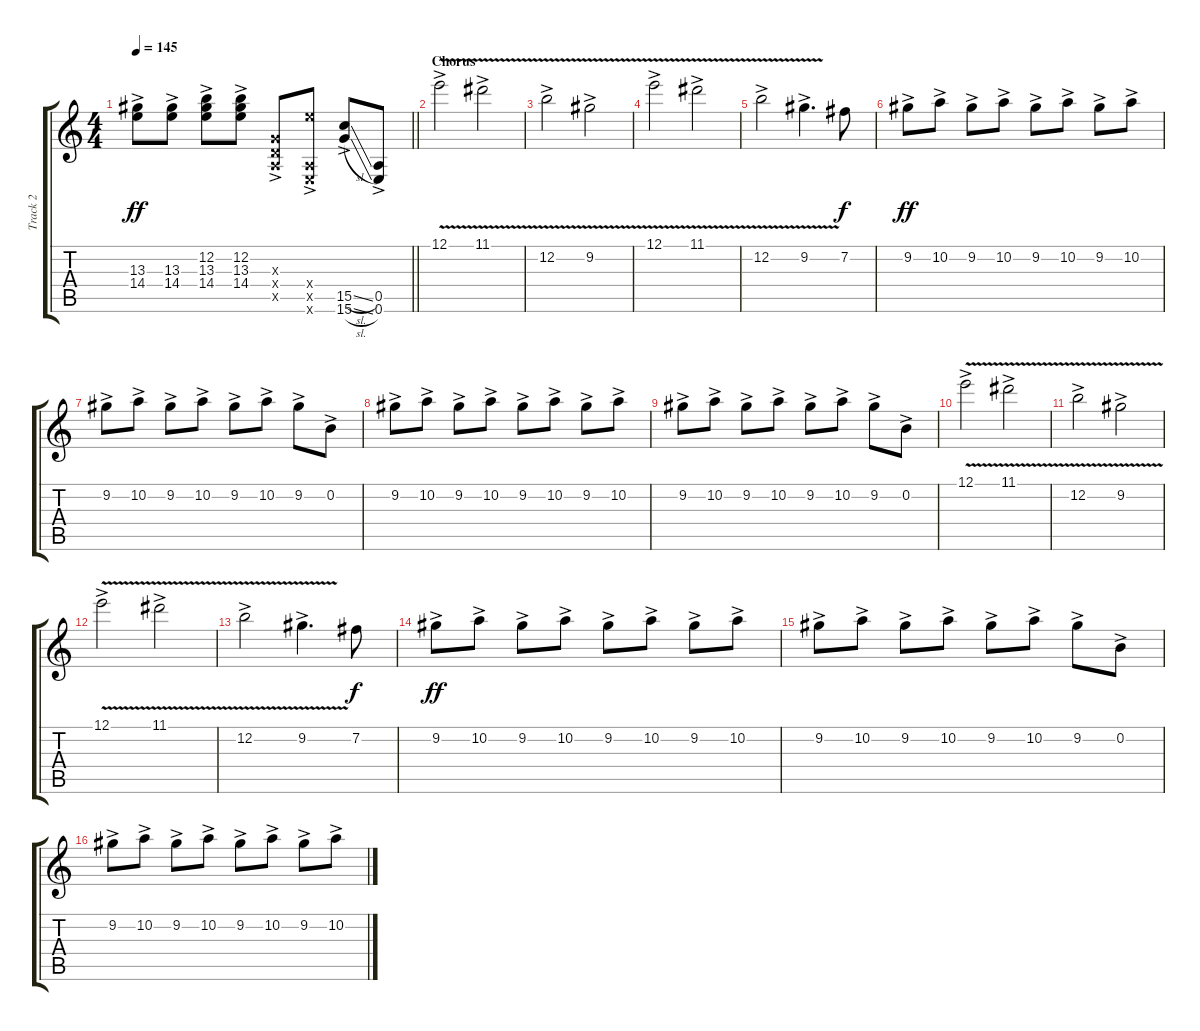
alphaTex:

\track ("Track 2" "Track 2") {instrument electricguitarjazz}
\staff {score tabs}
\tuning (E4 B3 G3 D3 A2 E2) {hide}
\ts (4 4)
\tempo 145
\clef g2
\barLineRight lightlight
\ks c
(13.3{ac} 14.4{ac}).8{dy ff instrument overdrivenguitar} (13.3{ac} 14.4{ac}).8 (12.2{ac} 13.3{ac} 14.4{ac}).8 (12.2{ac} 13.3{ac} 14.4{ac}).8 (0.3{ac x} 0.4{ac x} 0.5{ac x}).8 (14.4{ac x} 0.5{ac x} 0.6{ac x}).8 (15.5{sl ac} 15.6{sl ac}).8 (0.5{ac} 0.6{ac}).8 |
\section ("" "Chorus")
12.1{v ac}.2 11.1{v ac}.2 |
12.2{v ac}.2 9.2{v ac}.2 |
12.1{v ac}.2 11.1{v ac}.2 |
12.2{v ac}.2 9.2{v ac}.4{d} 7.2.8{dy f} |
9.2{ac}.8{dy ff} 10.2{ac}.8 9.2{ac}.8 10.2{ac}.8 9.2{ac}.8 10.2{ac}.8 9.2{ac}.8 10.2{ac}.8 |
9.2{ac}.8 10.2{ac}.8 9.2{ac}.8 10.2{ac}.8 9.2{ac}.8 10.2{ac}.8 9.2{ac}.8 0.2{ac}.8 |
9.2{ac}.8 10.2{ac}.8 9.2{ac}.8 10.2{ac}.8 9.2{ac}.8 10.2{ac}.8 9.2{ac}.8 10.2{ac}.8 |
9.2{ac}.8 10.2{ac}.8 9.2{ac}.8 10.2{ac}.8 9.2{ac}.8 10.2{ac}.8 9.2{ac}.8 0.2{ac}.8 |
12.1{v ac}.2 11.1{v ac}.2 |
12.2{v ac}.2 9.2{v ac}.2 |
12.1{v ac}.2 11.1{v ac}.2 |
12.2{v ac}.2 9.2{v ac}.4{d} 7.2.8{dy f} |
9.2{ac}.8{dy ff} 10.2{ac}.8 9.2{ac}.8 10.2{ac}.8 9.2{ac}.8 10.2{ac}.8 9.2{ac}.8 10.2{ac}.8 |
9.2{ac}.8 10.2{ac}.8 9.2{ac}.8 10.2{ac}.8 9.2{ac}.8 10.2{ac}.8 9.2{ac}.8 0.2{ac}.8 |
9.2{ac}.8 10.2{ac}.8 9.2{ac}.8 10.2{ac}.8 9.2{ac}.8 10.2{ac}.8 9.2{ac}.8 10.2{ac}.8
